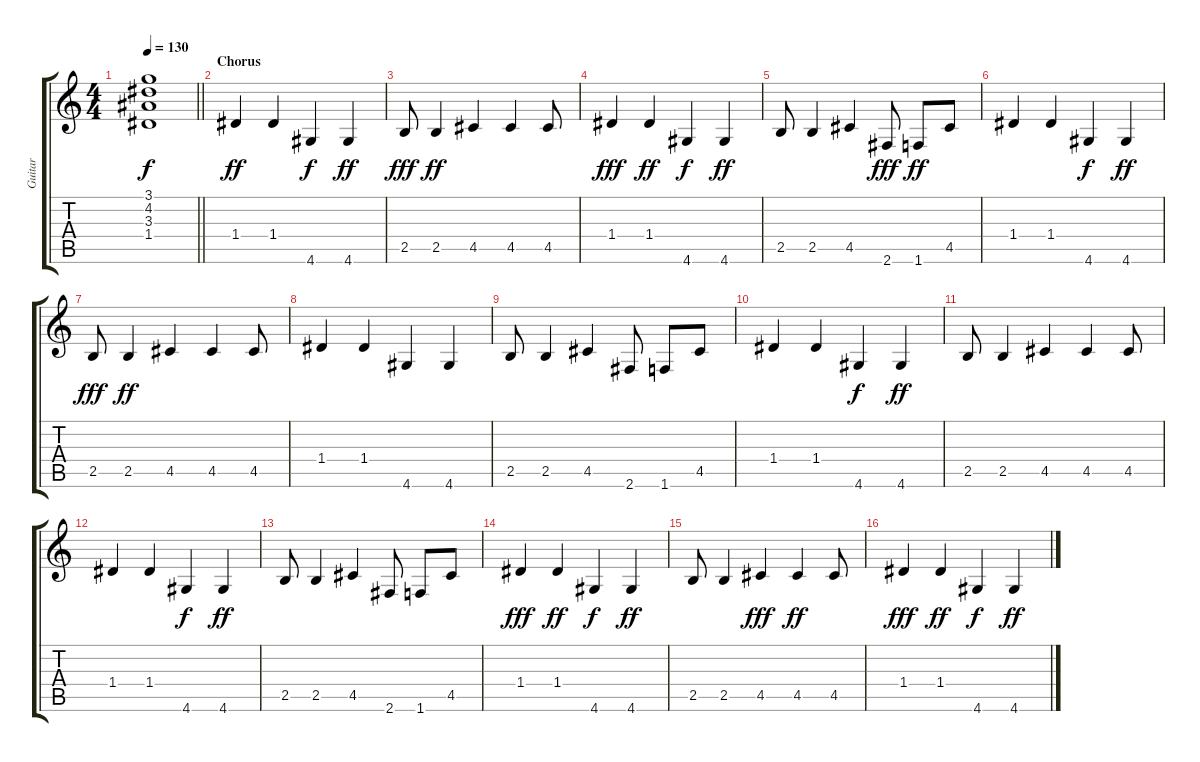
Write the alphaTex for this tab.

\track ("Guitar" "Guitar") {instrument distortionguitar}
\staff {score tabs}
\tuning (E4 B3 G3 D3 A2 E2) {hide}
\ts (4 4)
\tempo 130
\clef g2
\barLineRight lightlight
\ks c
(3.1{t} 4.2{t} 3.3{t} 1.4{t}).1{dy f} |
\section ("" "Chorus")
1.4.4{dy ff instrument distortionguitar} 1.4.4 4.6.4{dy f} 4.6.4{dy ff} |
2.5.8{dy fff} 2.5.4{dy ff} 4.5.4 4.5.4 4.5.8 |
1.4.4{dy fff} 1.4.4{dy ff} 4.6.4{dy f} 4.6.4{dy ff} |
2.5.8 2.5.4 4.5.4 2.6.8{dy fff} 1.6.8{dy ff} 4.5.8 |
1.4.4 1.4.4 4.6.4{dy f} 4.6.4{dy ff} |
2.5.8{dy fff} 2.5.4{dy ff} 4.5.4 4.5.4 4.5.8 |
1.4.4 1.4.4 4.6.4 4.6.4 |
2.5.8 2.5.4 4.5.4 2.6.8 1.6.8 4.5.8 |
1.4.4 1.4.4 4.6.4{dy f} 4.6.4{dy ff} |
2.5.8 2.5.4 4.5.4 4.5.4 4.5.8 |
1.4.4 1.4.4 4.6.4{dy f} 4.6.4{dy ff} |
2.5.8 2.5.4 4.5.4 2.6.8 1.6.8 4.5.8 |
1.4.4{dy fff} 1.4.4{dy ff} 4.6.4{dy f} 4.6.4{dy ff} |
2.5.8 2.5.4 4.5.4{dy fff} 4.5.4{dy ff} 4.5.8 |
1.4.4{dy fff} 1.4.4{dy ff} 4.6.4{dy f} 4.6.4{dy ff}
